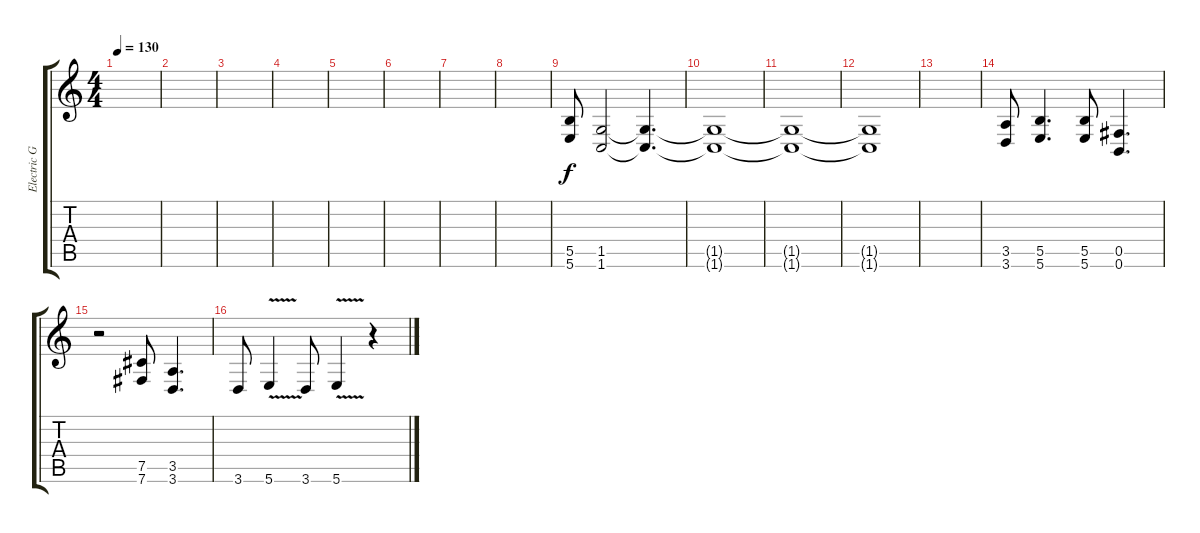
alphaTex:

\track ("Electric Guitar" "Electric G") {instrument distortionguitar}
\staff {score tabs}
\tuning (Db4 Ab3 E3 B2 Gb2 B1) {hide}
\ts (4 4)
\tempo 130
\clef g2
\ks c
|
|
|
|
|
|
|
|
(5.5 5.6).8 (1.5 1.6).2 (1.5{t} 1.6{t}).4{d} |
(1.5{t} 1.6{t}).1 |
(1.5{t} 1.6{t}).1 |
(1.5{t} 1.6{t}).1 |
|
(3.5 3.6).8 (5.5 5.6).4{d} (5.5 5.6).8 (0.5 0.6).4{d} |
r.2 (7.5 7.6).8 (3.5 3.6).4{d} |
3.6.8 5.6{v}.4 3.6.8 5.6{v}.4 r.4
